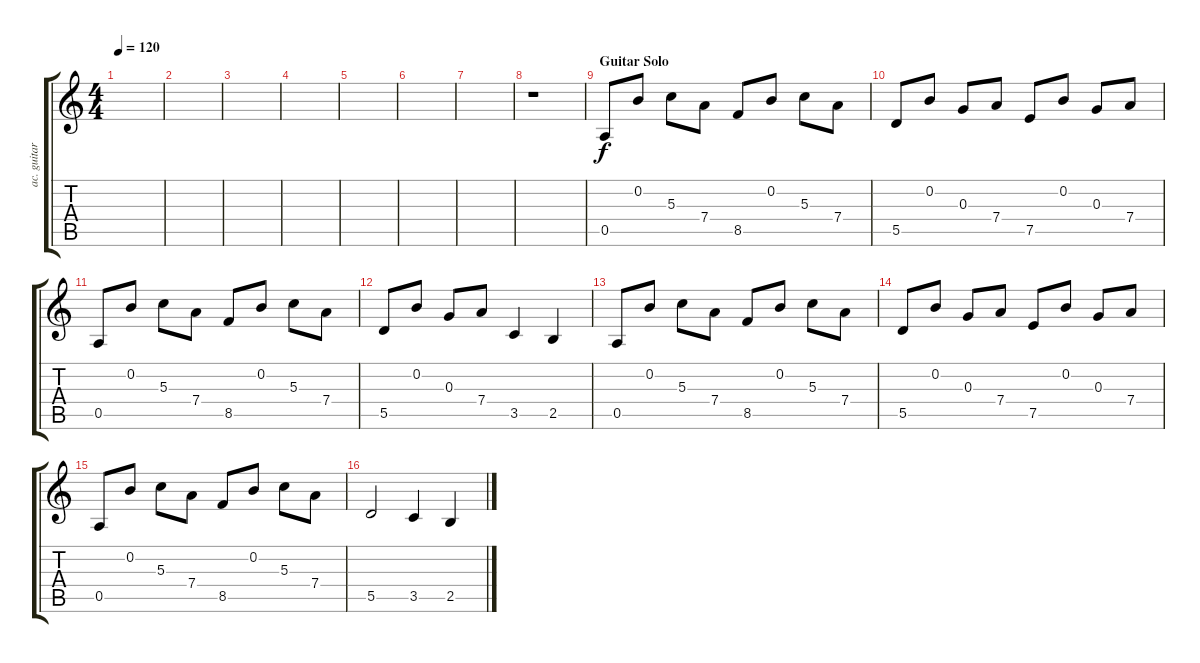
\track ("ac. guitar2" "ac. guitar") {instrument acousticguitarsteel}
\staff {score tabs}
\tuning (E4 B3 G3 D3 A2 E2) {hide}
\ts (4 4)
\tempo 120
\clef g2
\ks c
|
|
|
|
|
|
|
r.1 |
\section ("" "Guitar Solo")
0.5.8 0.2.8 5.3.8 7.4.8 8.5.8 0.2.8 5.3.8 7.4.8 |
5.5.8 0.2.8 0.3.8 7.4.8 7.5.8 0.2.8 0.3.8 7.4.8 |
0.5.8 0.2.8 5.3.8 7.4.8 8.5.8 0.2.8 5.3.8 7.4.8 |
5.5.8 0.2.8 0.3.8 7.4.8 3.5.4 2.5.4 |
0.5.8 0.2.8 5.3.8 7.4.8 8.5.8 0.2.8 5.3.8 7.4.8 |
5.5.8 0.2.8 0.3.8 7.4.8 7.5.8 0.2.8 0.3.8 7.4.8 |
0.5.8 0.2.8 5.3.8 7.4.8 8.5.8 0.2.8 5.3.8 7.4.8 |
5.5.2 3.5.4 2.5.4
